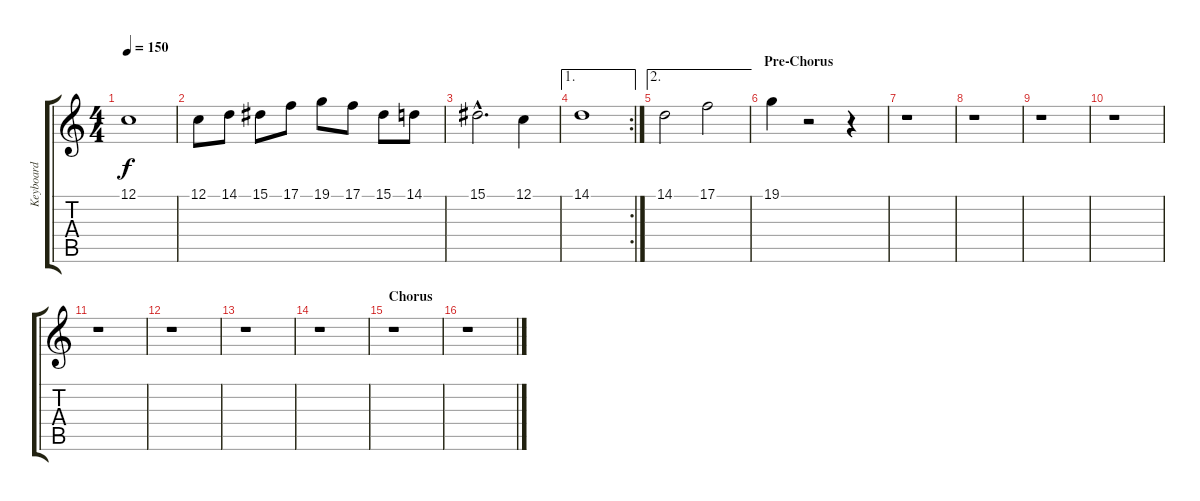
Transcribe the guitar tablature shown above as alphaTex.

\track ("Keyboard" "Keyboard") {instrument pad1newage}
\staff {score tabs}
\tuning (C4 G3 Eb3 Bb2 F2 C2) {hide}
\ts (4 4)
\tempo 150
\clef g2
\ks c
12.1.1{dy f} |
12.1.8 14.1.8 15.1.8 17.1.8 19.1.8 17.1.8 15.1.8 14.1.8 |
15.1{hac}.2{d} 12.1.4 |
\ae 1
\rc 2
14.1.1 |
\ae 2
14.1.2 17.1.2 |
\section ("" "Pre-Chorus")
19.1.4 r.2 r.4 |
r.1 |
r.1 |
r.1 |
r.1 |
r.1 |
r.1 |
r.1 |
r.1 |
\section ("" "Chorus")
r.1 |
r.1
